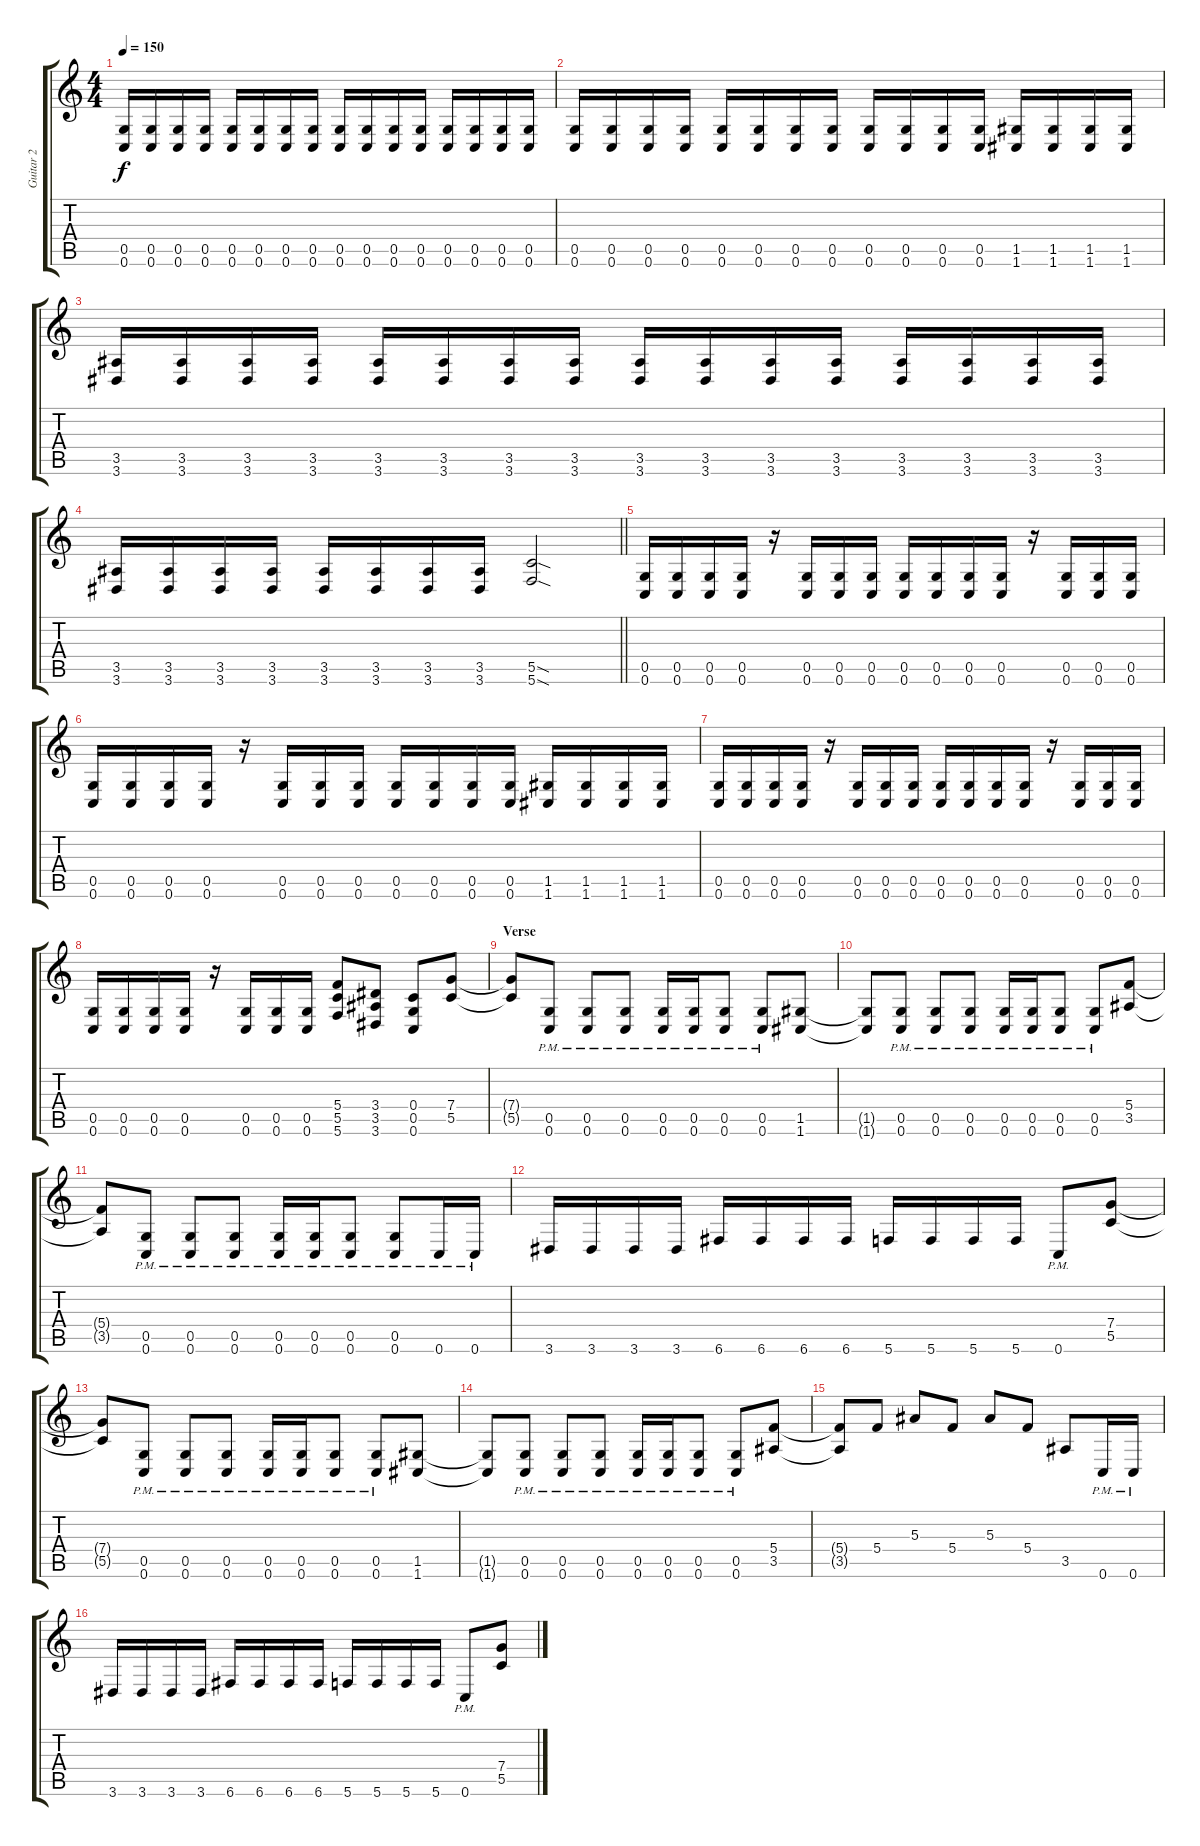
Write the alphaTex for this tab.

\track ("Guitar 2" "Guitar 2") {instrument distortionguitar}
\staff {score tabs}
\tuning (D4 A3 F3 C3 G2 C2) {hide}
\ts (4 4)
\tempo 150
\clef g2
\ks c
(0.5 0.6).16{dy f} (0.5 0.6).16 (0.5 0.6).16 (0.5 0.6).16 (0.5 0.6).16 (0.5 0.6).16 (0.5 0.6).16 (0.5 0.6).16 (0.5 0.6).16 (0.5 0.6).16 (0.5 0.6).16 (0.5 0.6).16 (0.5 0.6).16 (0.5 0.6).16 (0.5 0.6).16 (0.5 0.6).16 |
(0.5 0.6).16 (0.5 0.6).16 (0.5 0.6).16 (0.5 0.6).16 (0.5 0.6).16 (0.5 0.6).16 (0.5 0.6).16 (0.5 0.6).16 (0.5 0.6).16 (0.5 0.6).16 (0.5 0.6).16 (0.5 0.6).16 (1.5 1.6).16 (1.5 1.6).16 (1.5 1.6).16 (1.5 1.6).16 |
(3.5 3.6).16 (3.5 3.6).16 (3.5 3.6).16 (3.5 3.6).16 (3.5 3.6).16 (3.5 3.6).16 (3.5 3.6).16 (3.5 3.6).16 (3.5 3.6).16 (3.5 3.6).16 (3.5 3.6).16 (3.5 3.6).16 (3.5 3.6).16 (3.5 3.6).16 (3.5 3.6).16 (3.5 3.6).16 |
\barLineRight lightlight
(3.5 3.6).16 (3.5 3.6).16 (3.5 3.6).16 (3.5 3.6).16 (3.5 3.6).16 (3.5 3.6).16 (3.5 3.6).16 (3.5 3.6).16 (5.5{sod} 5.6{sod}).2 |
(0.5 0.6).16 (0.5 0.6).16 (0.5 0.6).16 (0.5 0.6).16 r.16 (0.5 0.6).16 (0.5 0.6).16 (0.5 0.6).16 (0.5 0.6).16 (0.5 0.6).16 (0.5 0.6).16 (0.5 0.6).16 r.16 (0.5 0.6).16 (0.5 0.6).16 (0.5 0.6).16 |
(0.5 0.6).16 (0.5 0.6).16 (0.5 0.6).16 (0.5 0.6).16 r.16 (0.5 0.6).16 (0.5 0.6).16 (0.5 0.6).16 (0.5 0.6).16 (0.5 0.6).16 (0.5 0.6).16 (0.5 0.6).16 (1.5 1.6).16 (1.5 1.6).16 (1.5 1.6).16 (1.5 1.6).16 |
(0.5 0.6).16 (0.5 0.6).16 (0.5 0.6).16 (0.5 0.6).16 r.16 (0.5 0.6).16 (0.5 0.6).16 (0.5 0.6).16 (0.5 0.6).16 (0.5 0.6).16 (0.5 0.6).16 (0.5 0.6).16 r.16 (0.5 0.6).16 (0.5 0.6).16 (0.5 0.6).16 |
(0.5 0.6).16 (0.5 0.6).16 (0.5 0.6).16 (0.5 0.6).16 r.16 (0.5 0.6).16 (0.5 0.6).16 (0.5 0.6).16 (5.4 5.5 5.6).8 (3.4 3.5 3.6).8 (0.4 0.5 0.6).8 (7.4 5.5).8 |
\section ("" "Verse")
(7.4{t} 5.5{t}).8 (0.5{pm} 0.6{pm}).8 (0.5{pm} 0.6{pm}).8 (0.5{pm} 0.6{pm}).8 (0.5{pm} 0.6{pm}).16 (0.5{pm} 0.6{pm}).16 (0.5{pm} 0.6{pm}).8 (0.5{pm} 0.6{pm}).8 (1.5 1.6).8 |
(1.5{t} 1.6{t}).8 (0.5{pm} 0.6{pm}).8 (0.5{pm} 0.6{pm}).8 (0.5{pm} 0.6{pm}).8 (0.5{pm} 0.6{pm}).16 (0.5{pm} 0.6{pm}).16 (0.5{pm} 0.6{pm}).8 (0.5{pm} 0.6{pm}).8 (5.4 3.5).8 |
(5.4{t} 3.5{t}).8 (0.5{pm} 0.6{pm}).8 (0.5{pm} 0.6{pm}).8 (0.5{pm} 0.6{pm}).8 (0.5{pm} 0.6{pm}).16 (0.5{pm} 0.6{pm}).16 (0.5{pm} 0.6{pm}).8 (0.5{pm} 0.6{pm}).8 0.6{pm}.16 0.6{pm}.16 |
3.6.16 3.6.16 3.6.16 3.6.16 6.6.16 6.6.16 6.6.16 6.6.16 5.6.16 5.6.16 5.6.16 5.6.16 0.6{pm}.8 (7.4 5.5).8 |
(7.4{t} 5.5{t}).8 (0.5{pm} 0.6{pm}).8 (0.5{pm} 0.6{pm}).8 (0.5{pm} 0.6{pm}).8 (0.5{pm} 0.6{pm}).16 (0.5{pm} 0.6{pm}).16 (0.5{pm} 0.6{pm}).8 (0.5{pm} 0.6{pm}).8 (1.5 1.6).8 |
(1.5{t} 1.6{t}).8 (0.5{pm} 0.6{pm}).8 (0.5{pm} 0.6{pm}).8 (0.5{pm} 0.6{pm}).8 (0.5{pm} 0.6{pm}).16 (0.5{pm} 0.6{pm}).16 (0.5{pm} 0.6{pm}).8 (0.5{pm} 0.6{pm}).8 (5.4 3.5).8 |
(5.4{t} 3.5{t}).8 5.4.8 5.3.8 5.4.8 5.3.8 5.4.8 3.5.8 0.6{pm}.16 0.6{pm}.16 |
3.6.16 3.6.16 3.6.16 3.6.16 6.6.16 6.6.16 6.6.16 6.6.16 5.6.16 5.6.16 5.6.16 5.6.16 0.6{pm}.8 (7.4 5.5).8
